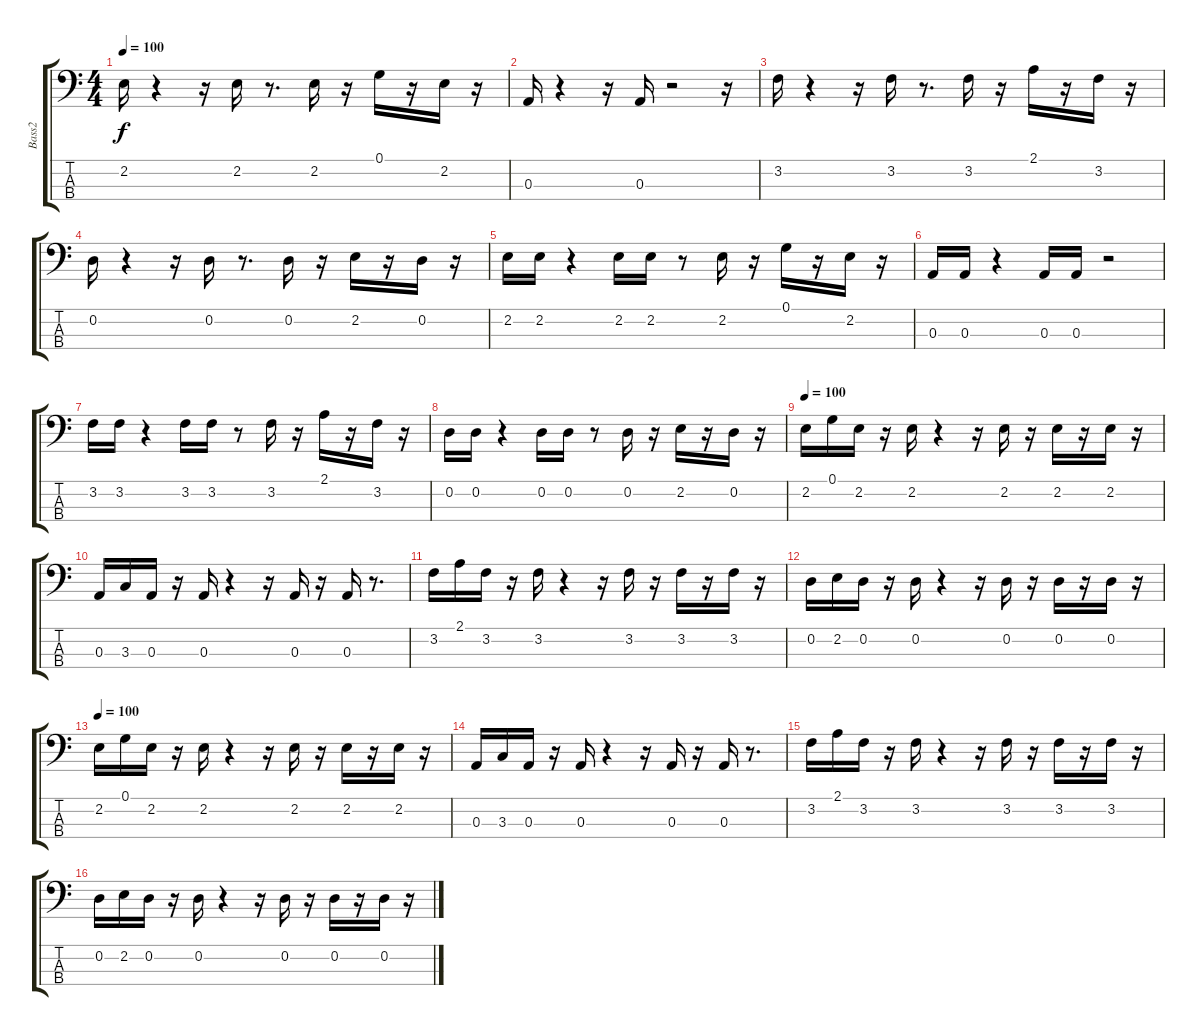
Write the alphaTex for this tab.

\track ("Bass2" "Bass2") {instrument fretlessbass}
\staff {score tabs}
\tuning (G2 D2 A1 E1) {hide}
\ts (4 4)
\tempo 100
\clef f4
\ks c
2.2.16{dy f} r.4 r.16 2.2.16 r.8{d} 2.2.16 r.16 0.1.16 r.16 2.2.16 r.16 |
0.3.16 r.4 r.16 0.3.16 r.2 r.16 |
3.2.16 r.4 r.16 3.2.16 r.8{d} 3.2.16 r.16 2.1.16 r.16 3.2.16 r.16 |
0.2.16 r.4 r.16 0.2.16 r.8{d} 0.2.16 r.16 2.2.16 r.16 0.2.16 r.16 |
2.2.16 2.2.16 r.4 2.2.16 2.2.16 r.8 2.2.16 r.16 0.1.16 r.16 2.2.16 r.16 |
0.3.16 0.3.16 r.4 0.3.16 0.3.16 r.2 |
3.2.16 3.2.16 r.4 3.2.16 3.2.16 r.8 3.2.16 r.16 2.1.16 r.16 3.2.16 r.16 |
0.2.16 0.2.16 r.4 0.2.16 0.2.16 r.8 0.2.16 r.16 2.2.16 r.16 0.2.16 r.16 |
\tempo 100
2.2.16 0.1.16 2.2.16 r.16 2.2.16 r.4 r.16 2.2.16 r.16 2.2.16 r.16 2.2.16 r.16 |
0.3.16 3.3.16 0.3.16 r.16 0.3.16 r.4 r.16 0.3.16 r.16 0.3.16 r.8{d} |
3.2.16 2.1.16 3.2.16 r.16 3.2.16 r.4 r.16 3.2.16 r.16 3.2.16 r.16 3.2.16 r.16 |
0.2.16 2.2.16 0.2.16 r.16 0.2.16 r.4 r.16 0.2.16 r.16 0.2.16 r.16 0.2.16 r.16 |
\tempo 100
2.2.16 0.1.16 2.2.16 r.16 2.2.16 r.4 r.16 2.2.16 r.16 2.2.16 r.16 2.2.16 r.16 |
0.3.16 3.3.16 0.3.16 r.16 0.3.16 r.4 r.16 0.3.16 r.16 0.3.16 r.8{d} |
3.2.16 2.1.16 3.2.16 r.16 3.2.16 r.4 r.16 3.2.16 r.16 3.2.16 r.16 3.2.16 r.16 |
0.2.16 2.2.16 0.2.16 r.16 0.2.16 r.4 r.16 0.2.16 r.16 0.2.16 r.16 0.2.16 r.16
